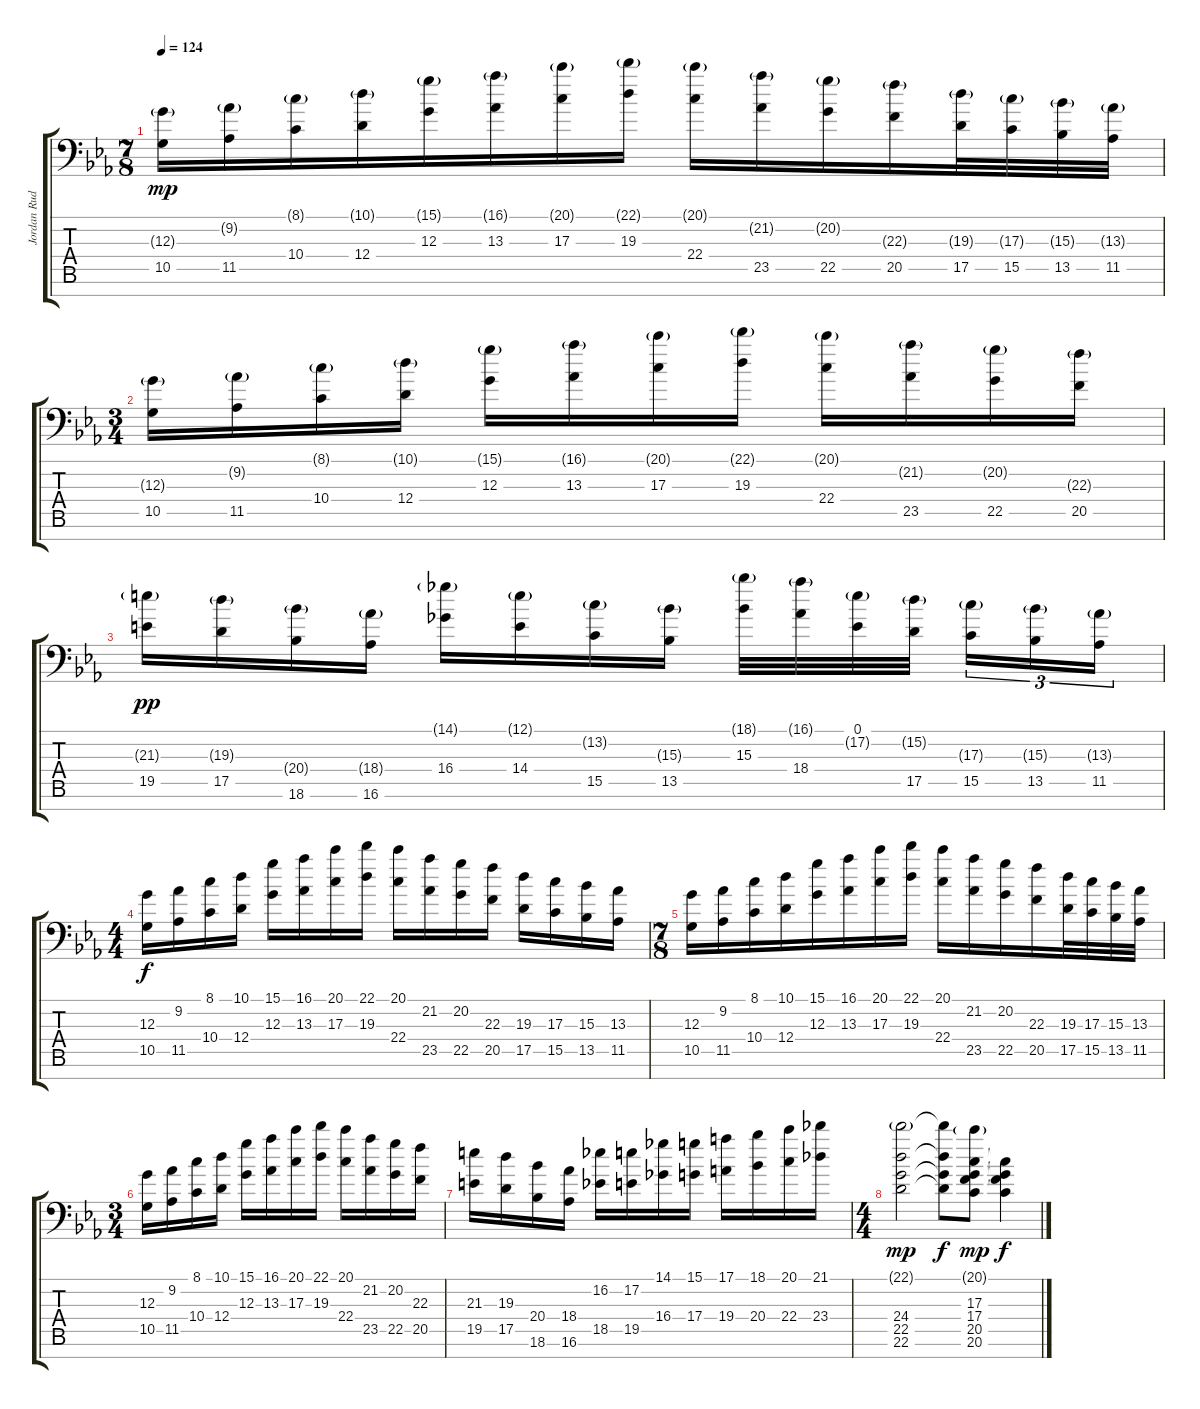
\track ("Jordan Rudess" "Jordan Rud") {instrument lead2sawtooth}
\staff {score tabs}
\tuning (E4 B3 G3 D3 A2 E2 C-1) {hide}
\ts (7 8)
\tempo 124
\clef f4
\ks eb
(12.3{g} 10.5).16{dy mp} (9.2{g} 11.5).16 (8.1{g} 10.4).16 (10.1{g} 12.4).16 (15.1{g} 12.3).16 (16.1{g} 13.3).16 (20.1{g} 17.3).16 (22.1{g} 19.3).16 (20.1{g} 22.4).16 (21.2{g} 23.5).16 (20.2{g} 22.5).16 (22.3{g} 20.5).16 (19.3{g} 17.5).32 (17.3{g} 15.5).32 (15.3{g} 13.5).32 (13.3{g} 11.5).32 |
\ts (3 4)
(12.3{g} 10.5).16 (9.2{g} 11.5).16 (8.1{g} 10.4).16 (10.1{g} 12.4).16 (15.1{g} 12.3).16 (16.1{g} 13.3).16 (20.1{g} 17.3).16 (22.1{g} 19.3).16 (20.1{g} 22.4).16 (21.2{g} 23.5).16 (20.2{g} 22.5).16 (22.3{g} 20.5).16 |
(21.3{g} 19.5).16{dy pp} (19.3{g} 17.5).16 (20.4{g} 18.6).16 (18.4{g} 16.6).16 (14.1{g} 16.4).16 (12.1{g} 14.4).16 (13.2{g} 15.5).16 (15.3{g} 13.5).16 (18.1{g} 15.3).32 (16.1{g} 18.4).32 (0.1 17.2{g}).32 (15.2{g} 17.5).32{beam splitsecondary} (17.3{g} 15.5).16{tu (3 2)} (15.3{g} 13.5).16{tu (3 2)} (13.3{g} 11.5).16{tu (3 2)} |
\ts (4 4)
(12.3 10.5).16{dy f} (9.2 11.5).16 (8.1 10.4).16 (10.1 12.4).16 (15.1 12.3).16 (16.1 13.3).16 (20.1 17.3).16 (22.1 19.3).16 (20.1 22.4).16 (21.2 23.5).16 (20.2 22.5).16 (22.3 20.5).16 (19.3 17.5).16 (17.3 15.5).16 (15.3 13.5).16 (13.3 11.5).16 |
\ts (7 8)
(12.3 10.5).16 (9.2 11.5).16 (8.1 10.4).16 (10.1 12.4).16 (15.1 12.3).16 (16.1 13.3).16 (20.1 17.3).16 (22.1 19.3).16 (20.1 22.4).16 (21.2 23.5).16 (20.2 22.5).16 (22.3 20.5).16 (19.3 17.5).32 (17.3 15.5).32 (15.3 13.5).32 (13.3 11.5).32 |
\ts (3 4)
(12.3 10.5).16 (9.2 11.5).16 (8.1 10.4).16 (10.1 12.4).16 (15.1 12.3).16 (16.1 13.3).16 (20.1 17.3).16 (22.1 19.3).16 (20.1 22.4).16 (21.2 23.5).16 (20.2 22.5).16 (22.3 20.5).16 |
(21.3 19.5).16 (19.3 17.5).16 (20.4 18.6).16 (18.4 16.6).16 (16.2 18.5).16 (17.2 19.5).16 (14.1 16.4).16 (15.1 17.4).16 (17.1 19.4).16 (18.1 20.4).16 (20.1 22.4).16 (21.1 23.4).16 |
\ts (4 4)
(22.1{g} 24.4 22.5 22.6).2{dy mp volume 10} (22.1{t} 24.4{t} 22.5{t} 22.6{t}).8{dy f} (20.1{g} 17.3 17.4 20.5 20.6).8{dy mp} (17.3{t} 17.4{t} 20.5{t} 20.6{t}).4{dy f}
